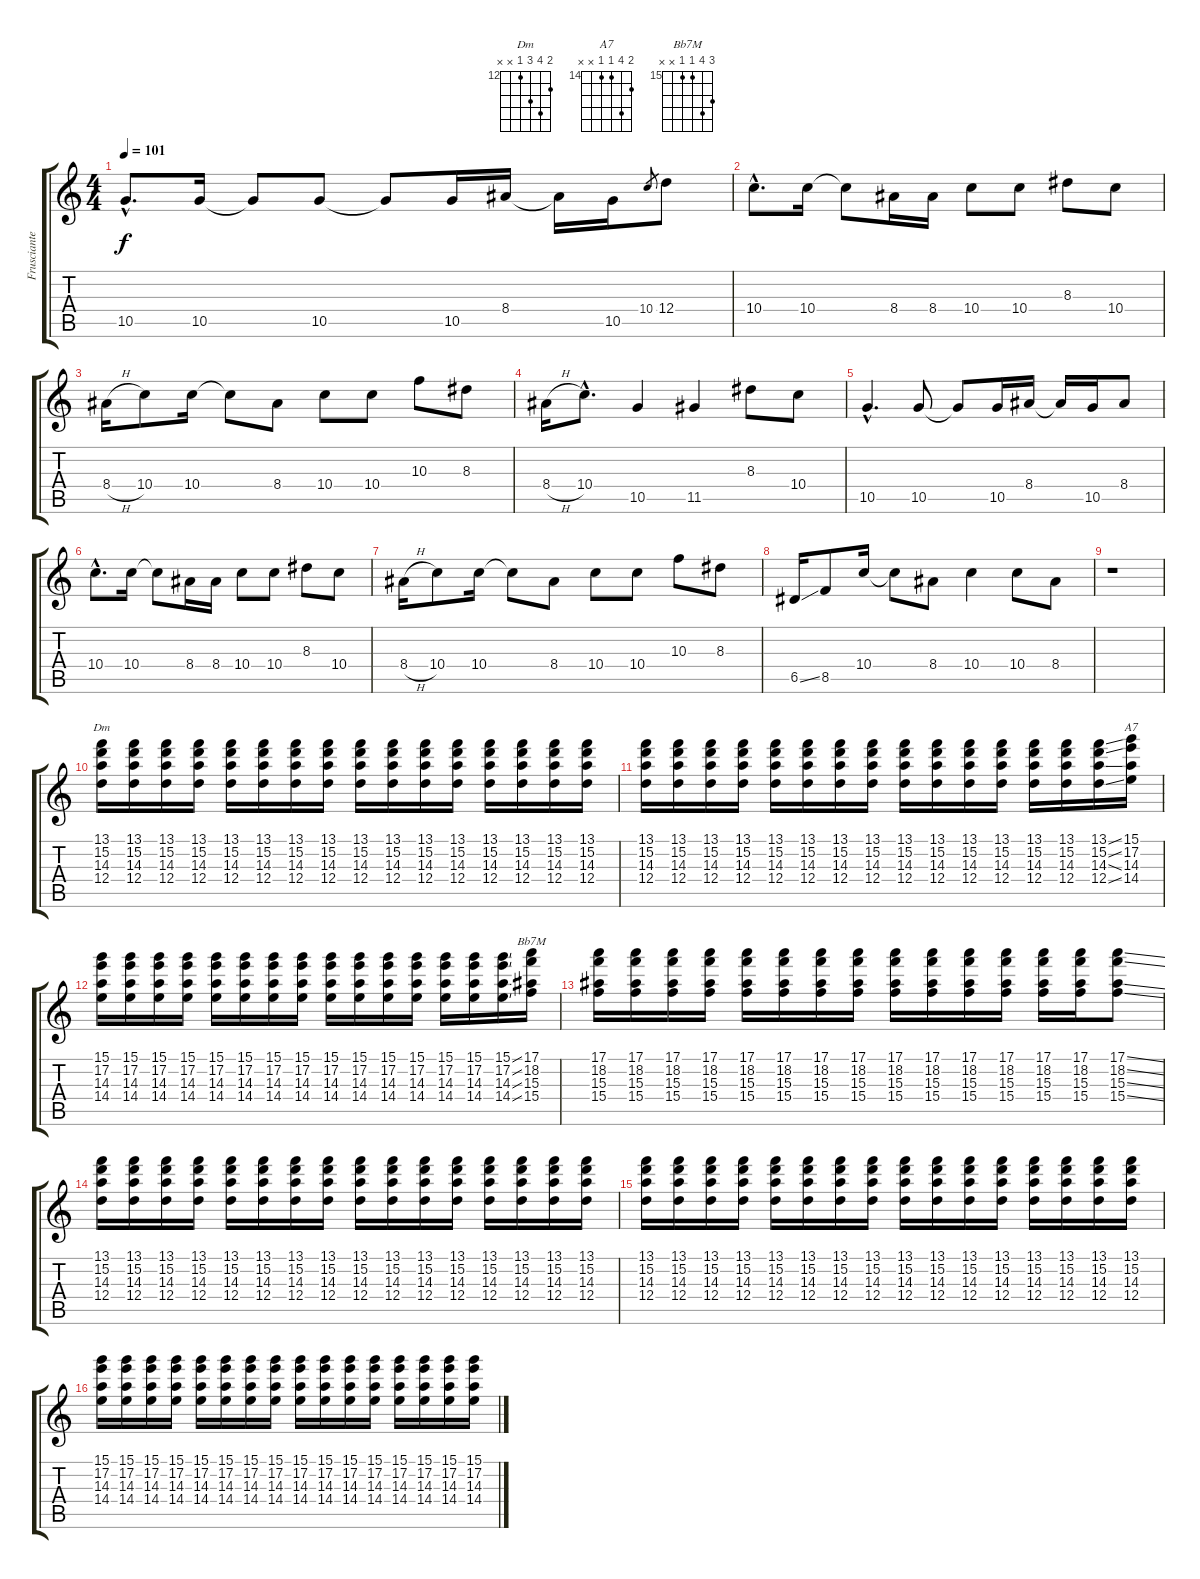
\track ("Frusciante (Clean Guitar)" "Frusciante") {instrument electricguitarclean}
\staff {score tabs}
\tuning (E4 B3 G3 D3 A2 E2) {hide}
\chord ("Dm" 13 15 14 12 x x) {firstfret 12}
\chord ("A7" 15 17 14 14 x x) {firstfret 14}
\chord ("Bb7M" 17 18 15 15 x x) {firstfret 15}
\ts (4 4)
\tempo 101
\clef g2
\ks c
10.5{hac}.8{d dy f} 10.5.16 10.5{t}.8 10.5.8 10.5{t}.8 10.5.16 8.4.16 8.4{t}.16 10.5.16 10.4.8{gr} 12.4.8 |
10.4{hac}.8{d} 10.4.16 10.4{t}.8 8.4.16 8.4.16 10.4.8 10.4.8 8.3.8 10.4.8 |
8.4{h}.16 10.4.8 10.4.16 10.4{t}.8 8.4.8 10.4.8 10.4.8 10.3.8 8.3.8 |
8.4{h}.16 10.4{hac}.8{d} 10.5.4 11.5.4 8.3.8 10.4.8 |
10.5{hac}.4{d} 10.5.8 10.5{t}.8 10.5.16 8.4.16 8.4{t}.16 10.5.16 8.4.8 |
10.4{hac}.8{d} 10.4.16 10.4{t}.8 8.4.16 8.4.16 10.4.8 10.4.8 8.3.8 10.4.8 |
8.4{h}.16 10.4.8 10.4.16 10.4{t}.8 8.4.8 10.4.8 10.4.8 10.3.8 8.3.8 |
6.5{ss}.16 8.5.8 10.4.16 10.4{t}.8 8.4.8 10.4.4 10.4.8 8.4.8 |
r.1 |
(13.1 15.2 14.3 12.4).16{ch "Dm"} (13.1 15.2 14.3 12.4).16 (13.1 15.2 14.3 12.4).16 (13.1 15.2 14.3 12.4).16 (13.1 15.2 14.3 12.4).16 (13.1 15.2 14.3 12.4).16 (13.1 15.2 14.3 12.4).16 (13.1 15.2 14.3 12.4).16 (13.1 15.2 14.3 12.4).16 (13.1 15.2 14.3 12.4).16 (13.1 15.2 14.3 12.4).16 (13.1 15.2 14.3 12.4).16 (13.1 15.2 14.3 12.4).16 (13.1 15.2 14.3 12.4).16 (13.1 15.2 14.3 12.4).16 (13.1 15.2 14.3 12.4).16 |
(13.1 15.2 14.3 12.4).16 (13.1 15.2 14.3 12.4).16 (13.1 15.2 14.3 12.4).16 (13.1 15.2 14.3 12.4).16 (13.1 15.2 14.3 12.4).16 (13.1 15.2 14.3 12.4).16 (13.1 15.2 14.3 12.4).16 (13.1 15.2 14.3 12.4).16 (13.1 15.2 14.3 12.4).16 (13.1 15.2 14.3 12.4).16 (13.1 15.2 14.3 12.4).16 (13.1 15.2 14.3 12.4).16 (13.1 15.2 14.3 12.4).16 (13.1 15.2 14.3 12.4).16 (13.1{ss} 15.2{ss} 14.3{ss} 12.4{ss}).16 (15.1 17.2 14.3 14.4).16{ch "A7"} |
(15.1 17.2 14.3 14.4).16 (15.1 17.2 14.3 14.4).16 (15.1 17.2 14.3 14.4).16 (15.1 17.2 14.3 14.4).16 (15.1 17.2 14.3 14.4).16 (15.1 17.2 14.3 14.4).16 (15.1 17.2 14.3 14.4).16 (15.1 17.2 14.3 14.4).16 (15.1 17.2 14.3 14.4).16 (15.1 17.2 14.3 14.4).16 (15.1 17.2 14.3 14.4).16 (15.1 17.2 14.3 14.4).16 (15.1 17.2 14.3 14.4).16 (15.1 17.2 14.3 14.4).16 (15.1{ss} 17.2{ss} 14.3{ss} 14.4{ss}).16 (17.1 18.2 15.3 15.4).16{ch "Bb7M"} |
(17.1 18.2 15.3 15.4).16 (17.1 18.2 15.3 15.4).16 (17.1 18.2 15.3 15.4).16 (17.1 18.2 15.3 15.4).16 (17.1 18.2 15.3 15.4).16 (17.1 18.2 15.3 15.4).16 (17.1 18.2 15.3 15.4).16 (17.1 18.2 15.3 15.4).16 (17.1 18.2 15.3 15.4).16 (17.1 18.2 15.3 15.4).16 (17.1 18.2 15.3 15.4).16 (17.1 18.2 15.3 15.4).16 (17.1 18.2 15.3 15.4).16 (17.1 18.2 15.3 15.4).16 (17.1{ss} 18.2{ss} 15.3{ss} 15.4{ss}).8 |
(13.1 15.2 14.3 12.4).16 (13.1 15.2 14.3 12.4).16 (13.1 15.2 14.3 12.4).16 (13.1 15.2 14.3 12.4).16 (13.1 15.2 14.3 12.4).16 (13.1 15.2 14.3 12.4).16 (13.1 15.2 14.3 12.4).16 (13.1 15.2 14.3 12.4).16 (13.1 15.2 14.3 12.4).16 (13.1 15.2 14.3 12.4).16 (13.1 15.2 14.3 12.4).16 (13.1 15.2 14.3 12.4).16 (13.1 15.2 14.3 12.4).16 (13.1 15.2 14.3 12.4).16 (13.1 15.2 14.3 12.4).16 (13.1 15.2 14.3 12.4).16 |
(13.1 15.2 14.3 12.4).16 (13.1 15.2 14.3 12.4).16 (13.1 15.2 14.3 12.4).16 (13.1 15.2 14.3 12.4).16 (13.1 15.2 14.3 12.4).16 (13.1 15.2 14.3 12.4).16 (13.1 15.2 14.3 12.4).16 (13.1 15.2 14.3 12.4).16 (13.1 15.2 14.3 12.4).16 (13.1 15.2 14.3 12.4).16 (13.1 15.2 14.3 12.4).16 (13.1 15.2 14.3 12.4).16 (13.1 15.2 14.3 12.4).16 (13.1 15.2 14.3 12.4).16 (13.1 15.2 14.3 12.4).16 (13.1 15.2 14.3 12.4).16 |
(15.1 17.2 14.3 14.4).16 (15.1 17.2 14.3 14.4).16 (15.1 17.2 14.3 14.4).16 (15.1 17.2 14.3 14.4).16 (15.1 17.2 14.3 14.4).16 (15.1 17.2 14.3 14.4).16 (15.1 17.2 14.3 14.4).16 (15.1 17.2 14.3 14.4).16 (15.1 17.2 14.3 14.4).16 (15.1 17.2 14.3 14.4).16 (15.1 17.2 14.3 14.4).16 (15.1 17.2 14.3 14.4).16 (15.1 17.2 14.3 14.4).16 (15.1 17.2 14.3 14.4).16 (15.1 17.2 14.3 14.4).16 (15.1 17.2 14.3 14.4).16
